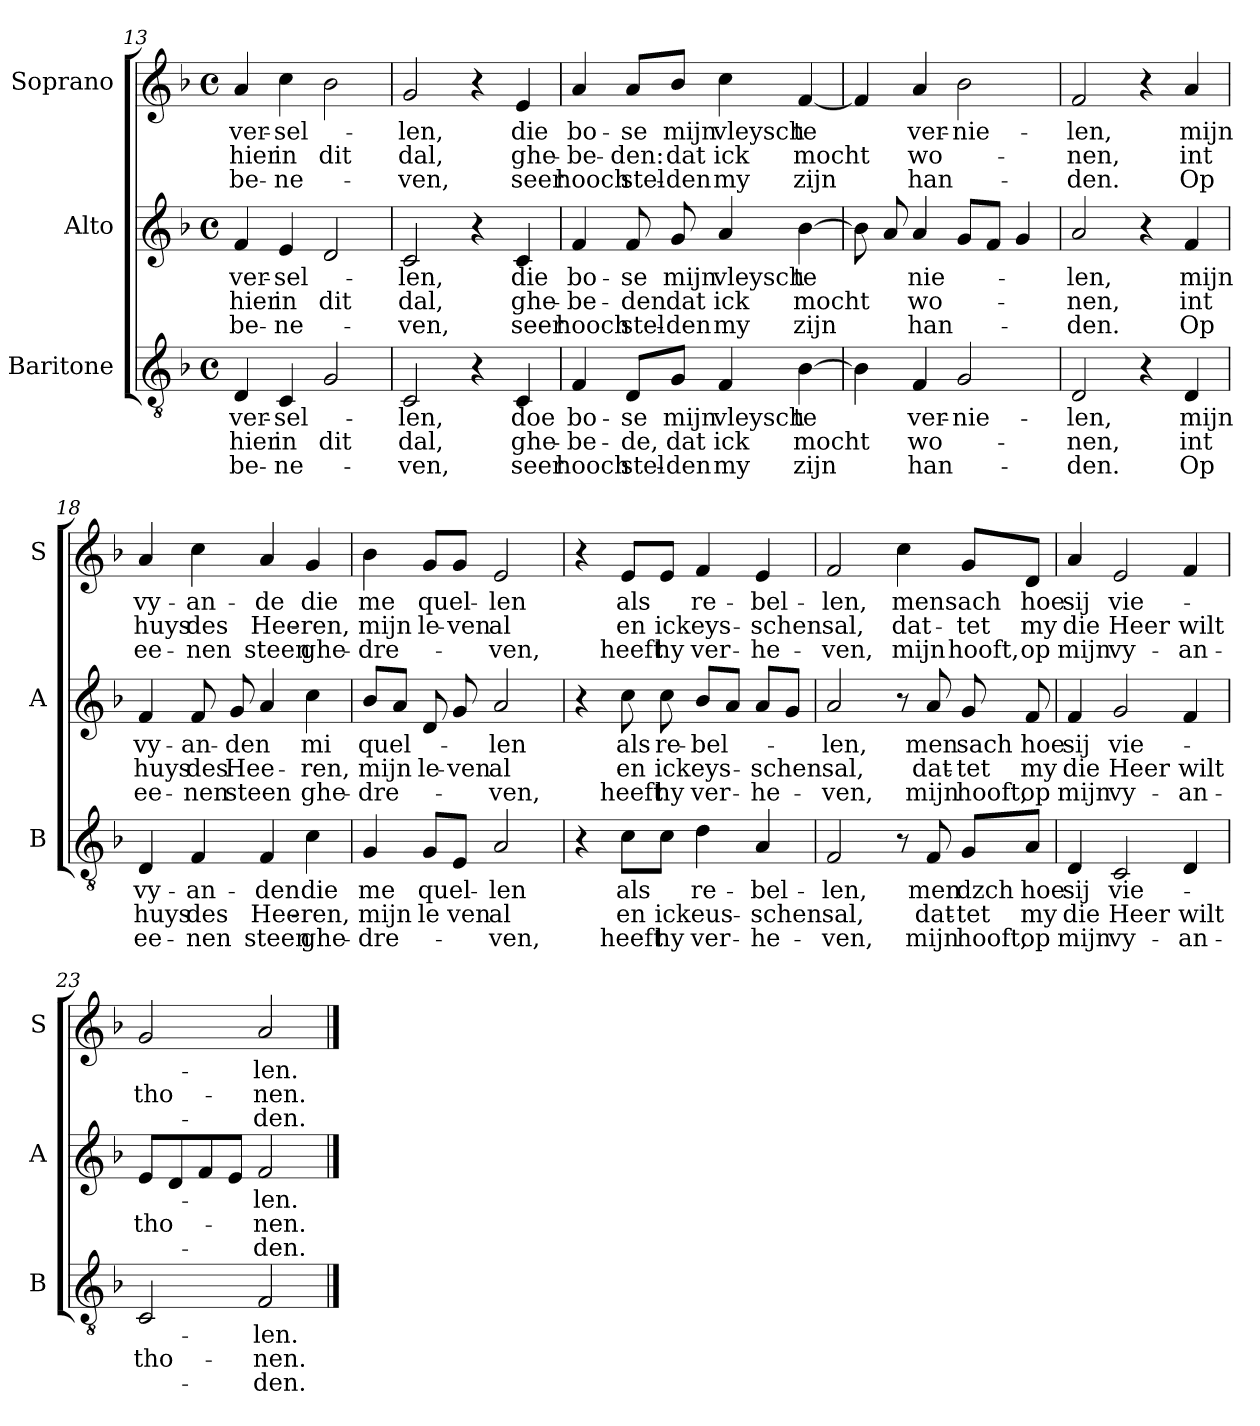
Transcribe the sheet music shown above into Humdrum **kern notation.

**kern	**text	**text	**text	**kern	**text	**text	**text	**kern	**text	**text	**text
*part3	*part3	*part3	*part3	*part2	*part2	*part2	*part2	*part1	*part1	*part1	*part1
*staff3	*staff3	*staff3	*staff3	*staff2	*staff2	*staff2	*staff2	*staff1	*staff1	*staff1	*staff1
*I"Baritone	*	*	*	*I"Alto	*	*	*	*I"Soprano	*	*	*
*I'B	*	*	*	*I'A	*	*	*	*I'S	*	*	*
*clefGv2	*	*	*	*clefG2	*	*	*	*clefG2	*	*	*
*k[b-]	*	*	*	*k[b-]	*	*	*	*k[b-]	*	*	*
*F:	*	*	*	*F:	*	*	*	*F:	*	*	*
*M4/4	*	*	*	*M4/4	*	*	*	*M4/4	*	*	*
*met(c)	*	*	*	*met(c)	*	*	*	*met(c)	*	*	*
=13	=13	=13	=13	=13	=13	=13	=13	=13	=13	=13	=13
!	!LO:LY:b	!LO:LY:b	!LO:LY:b	!	!LO:LY:b	!LO:LY:b	!LO:LY:b	!	!LO:LY:b	!LO:LY:b	!LO:LY:b
4D/	ver-	hier	be-	4f/	ver-	hier	be-	4a/	ver-	hier	be-
!	!LO:LY:b	!LO:LY:b	!LO:LY:b	!	!LO:LY:b	!LO:LY:b	!LO:LY:b	!	!LO:LY:b	!LO:LY:b	!LO:LY:b
4C/	-sel-	in	-ne-	4e/	-sel-	in	-ne-	4cc\	-sel-	in	-ne-
!	!	!LO:LY:b	!	!	!	!LO:LY:b	!	!	!	!LO:LY:b	!
2G/	.	dit	.	2d/	.	dit	.	2b-\	.	dit	.
!!LO:LB:g=z
=14	=14	=14	=14	=14	=14	=14	=14	=14	=14	=14	=14
!	!LO:LY:b	!LO:LY:b	!LO:LY:b	!	!LO:LY:b	!LO:LY:b	!LO:LY:b	!	!LO:LY:b	!LO:LY:b	!LO:LY:b
2C/	-len,	dal,	-ven,	2c/	-len,	dal,	-ven,	2g/	-len,	dal,	-ven,
4r	.	.	.	4r	.	.	.	4r	.	.	.
!	!LO:LY:b	!LO:LY:b	!LO:LY:b	!	!LO:LY:b	!LO:LY:b	!LO:LY:b	!	!LO:LY:b	!LO:LY:b	!LO:LY:b
4C/	doe	ghe-	seer	4c/	die	ghe-	seer	4e/	die	ghe-	seer
=15	=15	=15	=15	=15	=15	=15	=15	=15	=15	=15	=15
!	!LO:LY:b	!LO:LY:b	!LO:LY:b	!	!LO:LY:b	!LO:LY:b	!LO:LY:b	!	!LO:LY:b	!LO:LY:b	!LO:LY:b
4F/	bo-	-be-	hooch	4f/	bo-	-be-	hooch	4a/	bo-	-be-	hooch
!	!LO:LY:b	!LO:LY:b	!LO:LY:b	!	!LO:LY:b	!LO:LY:b	!LO:LY:b	!	!LO:LY:b	!LO:LY:b	!LO:LY:b
8D/L	-se	-de,	stel-	8f/	-se	-den	stel-	8a/L	-se	-den:	stel-
!	!LO:LY:b	!LO:LY:b	!LO:LY:b	!	!LO:LY:b	!LO:LY:b	!LO:LY:b	!	!LO:LY:b	!LO:LY:b	!LO:LY:b
8G/J	mijn	dat	-den	8g/	mijn	dat	-den	8b-/J	mijn	dat	-den
!	!LO:LY:b	!LO:LY:b	!LO:LY:b	!	!LO:LY:b	!LO:LY:b	!LO:LY:b	!	!LO:LY:b	!LO:LY:b	!LO:LY:b
4F/	vleysch	ick	my	4a/	vleysch	ick	my	4cc\	vleysch	ick	my
!	!LO:LY:b	!LO:LY:b	!LO:LY:b	!	!LO:LY:b	!LO:LY:b	!LO:LY:b	!	!LO:LY:b	!LO:LY:b	!LO:LY:b
[4B-\	te	mocht	zijn	[4b-\	te	mocht	zijn	[4f/	te	mocht	zijn
=16	=16	=16	=16	=16	=16	=16	=16	=16	=16	=16	=16
4B-\]	.	.	.	8b-\]	.	.	.	4f/]	.	.	.
.	.	.	.	8a/	.	.	.	.	.	.	.
!	!LO:LY:b	!LO:LY:b	!LO:LY:b	!	!LO:LY:b	!LO:LY:b	!LO:LY:b	!	!LO:LY:b	!LO:LY:b	!LO:LY:b
4F/	ver-	wo-	han-	4a/	-nie-	wo-	han-	4a/	ver-	wo-	han-
!	!LO:LY:b	!	!	!	!	!	!	!	!LO:LY:b	!	!
2G/	-nie-	.	.	8g/L	.	.	.	2b-\	-nie-	.	.
.	.	.	.	8f/J	.	.	.	.	.	.	.
.	.	.	.	4g/	.	.	.	.	.	.	.
=17	=17	=17	=17	=17	=17	=17	=17	=17	=17	=17	=17
!	!LO:LY:b	!LO:LY:b	!LO:LY:b	!	!LO:LY:b	!LO:LY:b	!LO:LY:b	!	!LO:LY:b	!LO:LY:b	!LO:LY:b
2D/	-len,	-nen,	-den.	2a/	-len,	-nen,	-den.	2f/	-len,	-nen,	-den.
4r	.	.	.	4r	.	.	.	4r	.	.	.
!	!LO:LY:b	!LO:LY:b	!LO:LY:b	!	!LO:LY:b	!LO:LY:b	!LO:LY:b	!	!LO:LY:b	!LO:LY:b	!LO:LY:b
4D/	mijn	int	Op	4f/	mijn	int	Op	4a/	mijn	int	Op
=18	=18	=18	=18	=18	=18	=18	=18	=18	=18	=18	=18
!	!LO:LY:b	!LO:LY:b	!LO:LY:b	!	!LO:LY:b	!LO:LY:b	!LO:LY:b	!	!LO:LY:b	!LO:LY:b	!LO:LY:b
4D/	vy-	huys	ee-	4f/	vy-	huys	ee-	4a/	vy-	huys	ee-
!	!LO:LY:b	!LO:LY:b	!LO:LY:b	!	!LO:LY:b	!LO:LY:b	!LO:LY:b	!	!LO:LY:b	!LO:LY:b	!LO:LY:b
4F/	-an-	des	-nen	8f/	-an-	des	-nen	4cc\	-an-	des	-nen
!	!	!	!	!	!LO:LY:b	!LO:LY:b	!LO:LY:b	!	!	!	!
.	.	.	.	8g/	-den	Hee-	steen	.	.	.	.
!	!LO:LY:b	!LO:LY:b	!LO:LY:b	!	!	!	!	!	!LO:LY:b	!LO:LY:b	!LO:LY:b
4F/	-den	Hee-	steen	4a/	.	.	.	4a/	-de	Hee-	steen
!	!LO:LY:b	!LO:LY:b	!LO:LY:b	!	!LO:LY:b	!LO:LY:b	!LO:LY:b	!	!LO:LY:b	!LO:LY:b	!LO:LY:b
4c\	die	-ren,	ghe-	4cc\	mi	-ren,	ghe-	4g/	die	-ren,	ghe-
!!LO:LB:g=z
=19	=19	=19	=19	=19	=19	=19	=19	=19	=19	=19	=19
!	!LO:LY:b	!LO:LY:b	!LO:LY:b	!	!LO:LY:b	!LO:LY:b	!LO:LY:b	!	!LO:LY:b	!LO:LY:b	!LO:LY:b
4G/	me	mijn	-dre-	8b-/L	quel-	mijn	-dre-	4b-\	me	mijn	-dre-
.	.	.	.	8a/J	.	.	.	.	.	.	.
!	!LO:LY:b	!LO:LY:b	!	!	!	!LO:LY:b	!	!	!LO:LY:b	!LO:LY:b	!
8G/L	quel-	le	.	8d/	.	le-	.	8g/L	quel-	le-	.
!	!	!LO:LY:b	!	!	!	!LO:LY:b	!	!	!	!LO:LY:b	!
8E/J	.	ven	.	8g/	.	-ven	.	8g/J	.	-ven	.
!	!LO:LY:b	!LO:LY:b	!LO:LY:b	!	!LO:LY:b	!LO:LY:b	!LO:LY:b	!	!LO:LY:b	!LO:LY:b	!LO:LY:b
2A/	-len	al	-ven,	2a/	-len	al	-ven,	2e/	-len	al	-ven,
=20	=20	=20	=20	=20	=20	=20	=20	=20	=20	=20	=20
4r	.	.	.	4r	.	.	.	4r	.	.	.
!	!LO:LY:b	!LO:LY:b	!LO:LY:b	!	!LO:LY:b	!LO:LY:b	!LO:LY:b	!	!LO:LY:b	!LO:LY:b	!LO:LY:b
8c\L	als	en	heeft	8cc\	als	en	heeft	8e/L	als	en	heeft
!	!	!LO:LY:b	!LO:LY:b	!	!LO:LY:b	!LO:LY:b	!LO:LY:b	!	!	!LO:LY:b	!LO:LY:b
8c\J	.	ick	hy	8cc\	re-	ick	hy	8e/J	.	ick	hy
!	!LO:LY:b	!LO:LY:b	!LO:LY:b	!	!LO:LY:b	!LO:LY:b	!LO:LY:b	!	!LO:LY:b	!LO:LY:b	!LO:LY:b
4d\	re-	eus-	ver-	8b-/L	-bel-	eys-	ver-	4f/	re-	eys-	ver-
.	.	.	.	8a/J	.	.	.	.	.	.	.
!	!LO:LY:b	!LO:LY:b	!LO:LY:b	!	!	!LO:LY:b	!LO:LY:b	!	!LO:LY:b	!LO:LY:b	!LO:LY:b
4A/	-bel-	-schen	-he-	8a/L	.	-schen	-he-	4e/	-bel-	-schen	-he-
.	.	.	.	8g/J	.	.	.	.	.	.	.
=21	=21	=21	=21	=21	=21	=21	=21	=21	=21	=21	=21
!	!LO:LY:b	!LO:LY:b	!LO:LY:b	!	!LO:LY:b	!LO:LY:b	!LO:LY:b	!	!LO:LY:b	!LO:LY:b	!LO:LY:b
2F/	-len,	sal,	-ven,	2a/	-len,	sal,	-ven,	2f/	-len,	sal,	-ven,
!	!	!	!	!	!	!	!	!	!LO:LY:b	!LO:LY:b	!LO:LY:b
8r	.	.	.	8r	.	.	.	4cc\	men	dat-	mijn
!	!LO:LY:b	!LO:LY:b	!LO:LY:b	!	!LO:LY:b	!LO:LY:b	!LO:LY:b	!	!	!	!
8F/	men	dat-	mijn	8a/	men	dat-	mijn	.	.	.	.
!	!LO:LY:b	!LO:LY:b	!LO:LY:b	!	!LO:LY:b	!LO:LY:b	!LO:LY:b	!	!LO:LY:b	!LO:LY:b	!LO:LY:b
8G/L	dzch	-tet	hooft,	8g/	sach	-tet	hooft,	8g/L	sach	-tet	hooft,
!	!LO:LY:b	!LO:LY:b	!LO:LY:b	!	!LO:LY:b	!LO:LY:b	!LO:LY:b	!	!LO:LY:b	!LO:LY:b	!LO:LY:b
8A/J	hoe	my	op	8f/	hoe	my	op	8d/J	hoe	my	op
=22	=22	=22	=22	=22	=22	=22	=22	=22	=22	=22	=22
!	!LO:LY:b	!LO:LY:b	!LO:LY:b	!	!LO:LY:b	!LO:LY:b	!LO:LY:b	!	!LO:LY:b	!LO:LY:b	!LO:LY:b
4D/	sij	die	mijn	4f/	sij	die	mijn	4a/	sij	die	mijn
!	!LO:LY:b	!LO:LY:b	!LO:LY:b	!	!LO:LY:b	!LO:LY:b	!LO:LY:b	!	!LO:LY:b	!LO:LY:b	!LO:LY:b
2C/	vie-	Heer	vy-	2g/	vie-	Heer	vy-	2e/	vie-	Heer	vy-
!	!	!LO:LY:b	!LO:LY:b	!	!	!LO:LY:b	!LO:LY:b	!	!	!LO:LY:b	!LO:LY:b
4D/	.	wilt	-an-	4f/	.	wilt	-an-	4f/	.	wilt	-an-
=23	=23	=23	=23	=23	=23	=23	=23	=23	=23	=23	=23
!	!	!LO:LY:b	!	!	!	!LO:LY:b	!	!	!	!LO:LY:b	!
2C/	.	tho-	.	8e/L	.	tho-	.	2g/	.	tho-	.
.	.	.	.	8d/	.	.	.	.	.	.	.
.	.	.	.	8f/	.	.	.	.	.	.	.
.	.	.	.	8e/J	.	.	.	.	.	.	.
!	!LO:LY:b	!LO:LY:b	!LO:LY:b	!	!LO:LY:b	!LO:LY:b	!LO:LY:b	!	!LO:LY:b	!LO:LY:b	!LO:LY:b
2F/	-len.	-nen.	-den.	2f/	-len.	-nen.	-den.	2a/	-len.	-nen.	-den.
==	==	==	==	==	==	==	==	==	==	==	==
*-	*-	*-	*-	*-	*-	*-	*-	*-	*-	*-	*-
